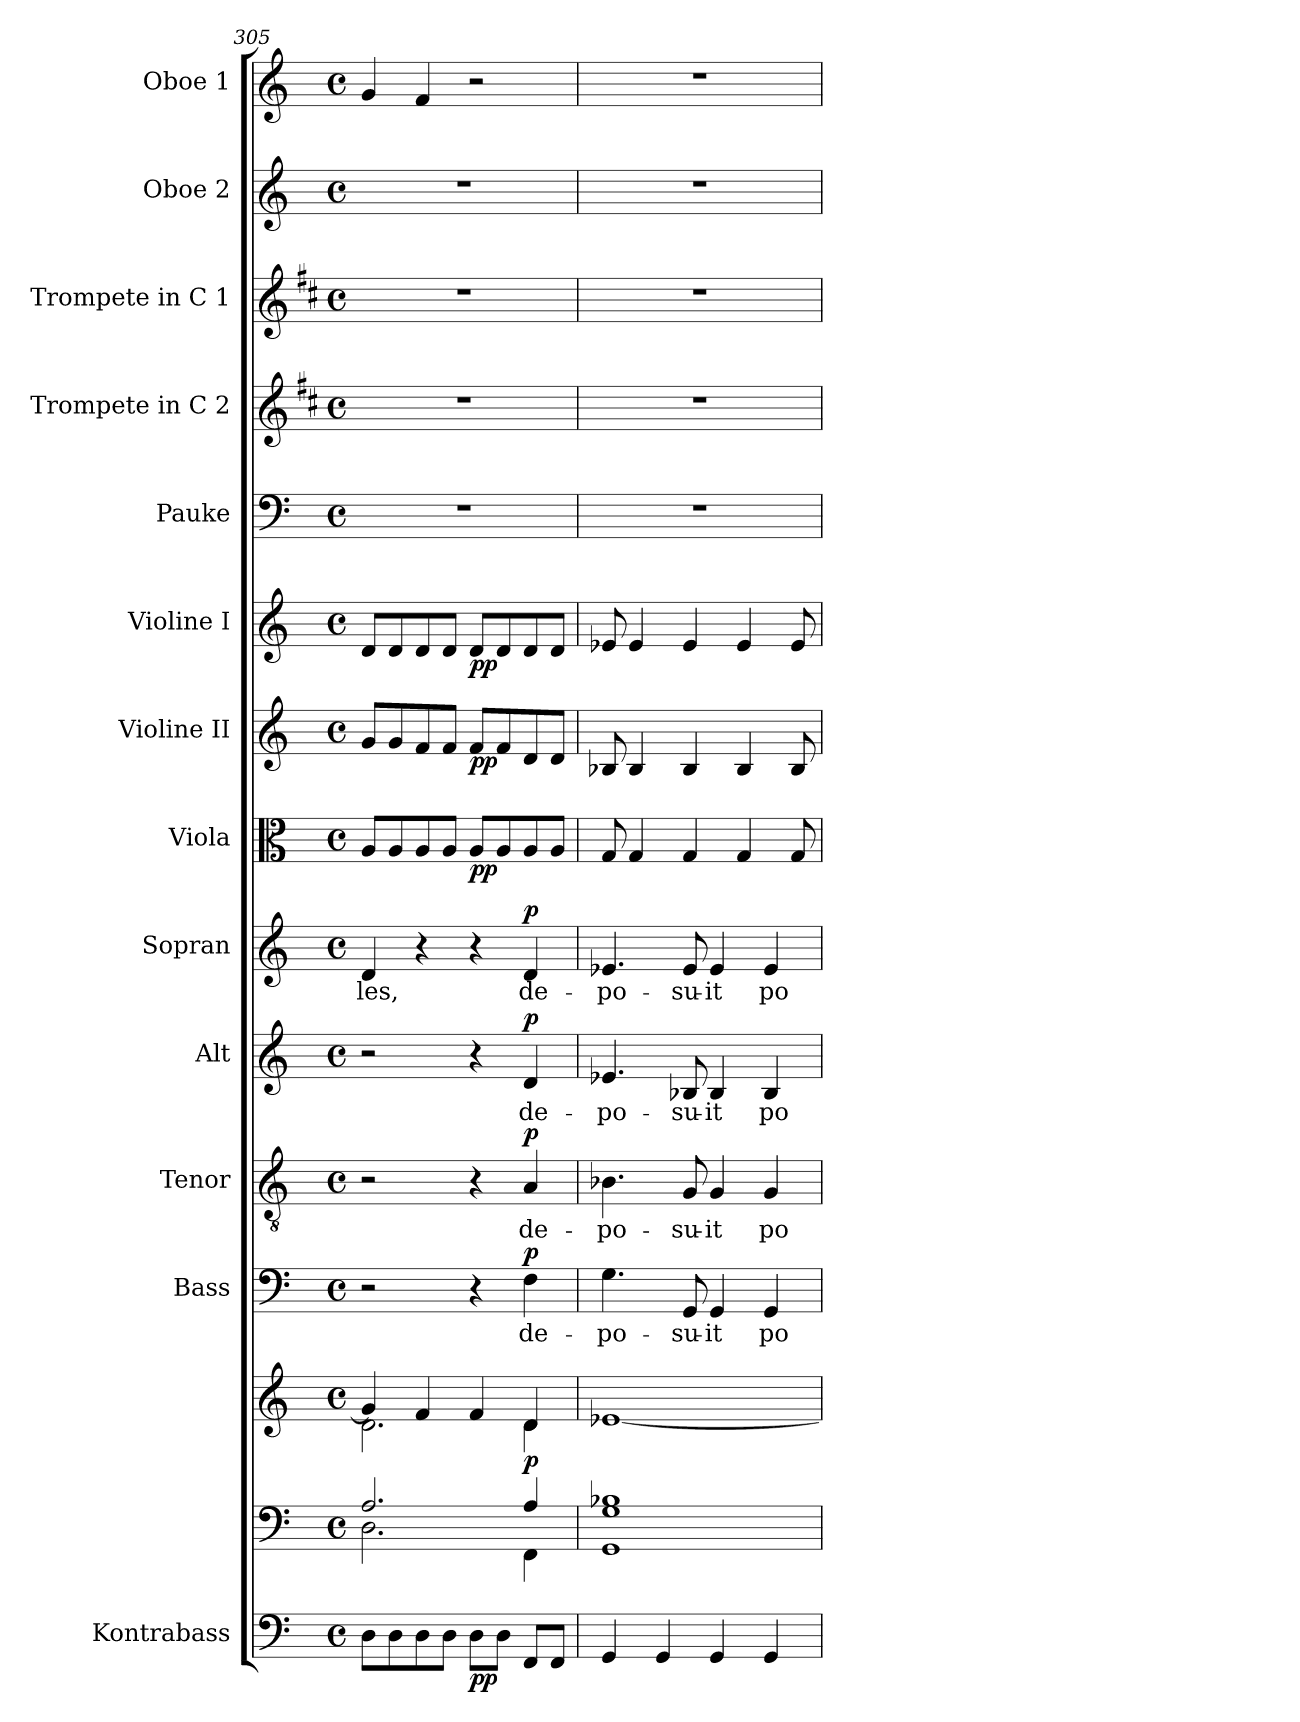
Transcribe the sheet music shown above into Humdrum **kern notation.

**kern	**dynam	**kern	**kern	**dynam	**kern	**text	**dynam	**kern	**text	**dynam	**kern	**text	**dynam	**kern	**text	**dynam	**kern	**dynam	**kern	**dynam	**kern	**dynam	**kern	**kern	**kern	**kern	**kern
*part14	*part14	*part13	*part13	*part13	*part12	*part12	*part12	*part11	*part11	*part11	*part10	*part10	*part10	*part9	*part9	*part9	*part8	*part8	*part7	*part7	*part6	*part6	*part5	*part4	*part3	*part2	*part1
*staff15	*staff15	*staff14	*staff13	*staff13/14	*staff12	*staff12	*staff12	*staff11	*staff11	*staff11	*staff10	*staff10	*staff10	*staff9	*staff9	*staff9	*staff8	*staff8	*staff7	*staff7	*staff6	*staff6	*staff5	*staff4	*staff3	*staff2	*staff1
*I"Kontrabass	*	*	*	*	*I"Bass	*	*	*I"Tenor	*	*	*I"Alt	*	*	*I"Sopran	*	*	*I"Viola	*	*I"Violine II	*	*I"Violine I	*	*I"Pauke	*I"Trompete in C 2	*I"Trompete in C 1	*I"Oboe 2	*I"Oboe 1
*I'Kb.	*	*	*	*	*I'B	*	*	*I'T	*	*	*I'A	*	*	*I'S	*	*	*I'Vla.	*	*I'Vl. II	*	*I'Vl. I	*	*I'Pk.	*	*	*I'Ob. 2	*I'Ob. 1
!!LO:PB:g=z
*clefF4	*	*clefF4	*clefG2	*	*clefF4	*	*	*clefGv2	*	*	*clefG2	*	*	*clefG2	*	*	*clefC3	*	*clefG2	*	*clefG2	*	*clefF4	*clefG2	*clefG2	*clefG2	*clefG2
*ITrd7c12	*	*	*	*	*	*	*	*	*	*	*	*	*	*	*	*	*	*	*	*	*	*	*	*ITrd1c2	*ITrd1c2	*	*
*k[]	*	*k[]	*k[]	*	*k[]	*	*	*k[]	*	*	*k[]	*	*	*k[]	*	*	*k[]	*	*k[]	*	*k[]	*	*k[]	*k[]	*k[]	*k[]	*k[]
*C:	*	*C:	*C:	*	*C:	*	*	*C:	*	*	*C:	*	*	*C:	*	*	*C:	*	*C:	*	*C:	*	*C:	*C:	*C:	*C:	*C:
*M4/4	*	*M4/4	*M4/4	*	*M4/4	*	*	*M4/4	*	*	*M4/4	*	*	*M4/4	*	*	*M4/4	*	*M4/4	*	*M4/4	*	*M4/4	*M4/4	*M4/4	*M4/4	*M4/4
*met(c)	*	*met(c)	*met(c)	*	*met(c)	*	*	*met(c)	*	*	*met(c)	*	*	*met(c)	*	*	*met(c)	*	*met(c)	*	*met(c)	*	*met(c)	*met(c)	*met(c)	*met(c)	*met(c)
=305	=305	=305	=305	=305	=305	=305	=305	=305	=305	=305	=305	=305	=305	=305	=305	=305	=305	=305	=305	=305	=305	=305	=305	=305	=305	=305	=305
*	*	*^	*^	*	*	*	*	*	*	*	*	*	*	*	*	*	*	*	*	*	*	*	*	*	*	*	*
!	!	!	!	!	!	!	!	!	!	!	!	!	!	!	!	!	!LO:LY:b	!	!	!	!	!	!	!	!	!	!	!	!
8DD\L	.	2.A/	2.D\	4g/]	2.d\	.	2r	.	.	2r	.	.	2r	.	.	4d/	-les,	.	8A/L	.	8g/L	.	8d/L	.	1r	1r	1r	1r	4g/
8DD\	.	.	.	.	.	.	.	.	.	.	.	.	.	.	.	.	.	.	8A/	.	8g/	.	8d/	.	.	.	.	.	.
8DD\	.	.	.	4f/	.	.	.	.	.	.	.	.	.	.	.	4r	.	.	8A/	.	8f/	.	8d/	.	.	.	.	.	4f/
8DD\J	.	.	.	.	.	.	.	.	.	.	.	.	.	.	.	.	.	.	8A/J	.	8f/J	.	8d/J	.	.	.	.	.	.
!	!LO:DY:b	!	!	!	!	!	!	!	!	!	!	!	!	!	!	!	!	!	!	!LO:DY:b	!	!LO:DY:b	!	!LO:DY:b	!	!	!	!	!
8DD\L	pp	.	.	4f/	.	.	4r	.	.	4r	.	.	4r	.	.	4r	.	.	8A/L	pp	8f/L	pp	8d/L	pp	.	.	.	.	2r
8DD\J	.	.	.	.	.	.	.	.	.	.	.	.	.	.	.	.	.	.	8A/	.	8f/	.	8d/	.	.	.	.	.	.
!	!	!	!	!	!	!LO:DY:b	!	!LO:LY:b	!LO:DY:a	!	!LO:LY:b	!LO:DY:a	!	!LO:LY:b	!LO:DY:a	!	!LO:LY:b	!LO:DY:a	!	!	!	!	!	!	!	!	!	!	!
8FFF/L	.	4A/	4FF\	4d/	4d\	p	4F\	de-	p	4A/	de-	p	4d/	de-	p	4d/	de-	p	8A/	.	8d/	.	8d/	.	.	.	.	.	.
8FFF/J	.	.	.	.	.	.	.	.	.	.	.	.	.	.	.	.	.	.	8A/J	.	8d/J	.	8d/J	.	.	.	.	.	.
*	*	*	*	*v	*v	*	*	*	*	*	*	*	*	*	*	*	*	*	*	*	*	*	*	*	*	*	*	*	*
=306	=306	=306	=306	=306	=306	=306	=306	=306	=306	=306	=306	=306	=306	=306	=306	=306	=306	=306	=306	=306	=306	=306	=306	=306	=306	=306	=306	=306
!	!	!	!	!	!	!	!LO:LY:b	!	!	!LO:LY:b	!	!	!LO:LY:b	!	!	!LO:LY:b	!	!	!	!	!	!	!	!	!	!	!	!
4GGG/	.	1G 1B-X	1GG	[1e-X	.	4.G\	-po-	.	4.B-X\	-po-	.	4.e-X/	-po-	.	4.e-X/	-po-	.	8G/	.	8B-X/	.	8e-X/	.	1r	1r	1r	1r	1r
.	.	.	.	.	.	.	.	.	.	.	.	.	.	.	.	.	.	4G/	.	4B-/	.	4e-/	.	.	.	.	.	.
4GGG/	.	.	.	.	.	.	.	.	.	.	.	.	.	.	.	.	.	.	.	.	.	.	.	.	.	.	.	.
!	!	!	!	!	!	!	!LO:LY:b	!	!	!LO:LY:b	!	!	!LO:LY:b	!	!	!LO:LY:b	!	!	!	!	!	!	!	!	!	!	!	!
.	.	.	.	.	.	8GG/	-su-	.	8G/	-su-	.	8B-X/	-su-	.	8e-/	-su-	.	4G/	.	4B-/	.	4e-/	.	.	.	.	.	.
!	!	!	!	!	!	!	!LO:LY:b	!	!	!LO:LY:b	!	!	!LO:LY:b	!	!	!LO:LY:b	!	!	!	!	!	!	!	!	!	!	!	!
4GGG/	.	.	.	.	.	4GG/	-it	.	4G/	-it	.	4B-/	-it	.	4e-/	-it	.	.	.	.	.	.	.	.	.	.	.	.
.	.	.	.	.	.	.	.	.	.	.	.	.	.	.	.	.	.	4G/	.	4B-/	.	4e-/	.	.	.	.	.	.
!	!	!	!	!	!	!	!LO:LY:b	!	!	!LO:LY:b	!	!	!LO:LY:b	!	!	!LO:LY:b	!	!	!	!	!	!	!	!	!	!	!	!
4GGG/	.	.	.	.	.	4GG/	po-	.	4G/	po-	.	4B-/	po-	.	4e-/	po-	.	.	.	.	.	.	.	.	.	.	.	.
.	.	.	.	.	.	.	.	.	.	.	.	.	.	.	.	.	.	8G/	.	8B-/	.	8e-/	.	.	.	.	.	.
*	*	*v	*v	*	*	*	*	*	*	*	*	*	*	*	*	*	*	*	*	*	*	*	*	*	*	*	*	*
=	=	=	=	=	=	=	=	=	=	=	=	=	=	=	=	=	=	=	=	=	=	=	=	=	=	=	=
*-	*-	*-	*-	*-	*-	*-	*-	*-	*-	*-	*-	*-	*-	*-	*-	*-	*-	*-	*-	*-	*-	*-	*-	*-	*-	*-	*-
